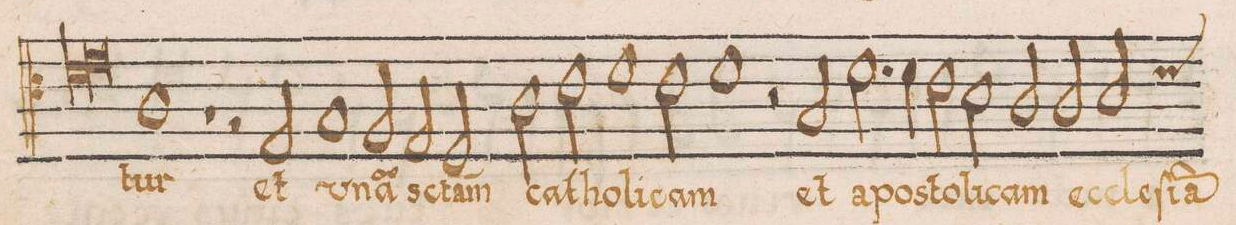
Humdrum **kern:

**kern	**text
*I"CANTVS	*
*clefC4	*
*k[]	*
*met(C|)	*
*M2/1	*
1d	.
=147-	=147-
1e	.
*Xlig	*
1A	-tur
=148-	=148-
1rA	.
2rF	.
2E/	et
=149-	=149-
1G	u-
2F/	-na(m)
2E/	s(an)c-
=150-	=150-
2D/	-tam
2A\	ca-
2c\	-tho-
1d\	-li-
=151-	=151-
2c\	-cam
1d	.
=152-	=152-
2r	.
2G/	et
2.d\	a-
4d\	-po-
=153-	=153-
2c\	 sto-
2B\	-li-
2A/	-cam
2A/	ec-
=154-	=154-
*custos:d	*
2B/	-cle-
*-	*-
